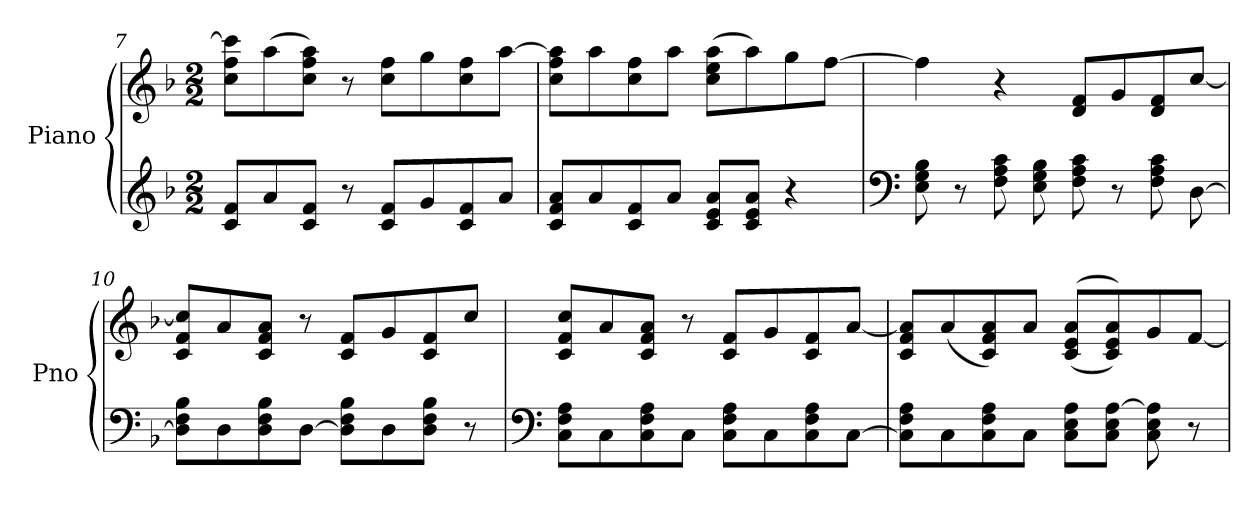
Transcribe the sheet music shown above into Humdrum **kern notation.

**kern	**kern
*part1	*part1
*staff2	*staff1
*I"Piano	*
*I'Pno	*
*clefG2	*clefG2
*k[b-]	*k[b-]
*M2/2	*M2/2
=7	=7
8c/ 8f/L	8cc\ 8ff\ 8ccc\]L
8a/	(>8aa\
8c/ 8f/J	8cc\ 8ff\ 8aa\J)
8r	8r
8c/ 8f/L	8cc\ 8ff\L
8g/	8gg\
8c/ 8f/	8cc\ 8ff\
8a/J	[8aa\J
!!LO:LB:g=z
=8	=8
8c/ 8f/ 8a/L	8cc\ 8ff\ 8aa\]L
8a/	8aa\
8c/ 8f/	8cc\ 8ff\
8a/J	8aa\J
8c/ 8e/ 8a/L	(>8cc\ 8ee\ 8aa\L
8c/ 8e/ 8a/J	8aa\)
4r	8gg\
.	[8ff\J
=9	=9
*clefF4	*
8E\ 8G\ 8B-\	4ff\]
8r	.
8F\ 8A\ 8c\	4r
8E\ 8G\ 8B-\	.
8F\ 8A\ 8c\	8d/ 8f/L
8r	8g/
8F\ 8A\ 8c\	8d/ 8f/
[8D\	[8cc/J
=10	=10
8D\] 8F\ 8B-\L	8c/ 8f/ 8cc/]L
8D\	8a/
8D\ 8F\ 8B-\	8c/ 8f/ 8a/J
[8D\J	8r
8D\] 8F\ 8B-\L	8c/ 8f/L
8D\	8g/
8D\ 8F\ 8B-\J	8c/ 8f/
8r	8cc/J
!!LO:LB:g=z
=11	=11
*clefF4	*
8C\ 8F\ 8A\L	8c/ 8f/ 8cc/L
8C\	8a/
8C\ 8F\ 8A\	8c/ 8f/ 8a/J
8C\J	8r
8C\ 8F\ 8A\L	8c/ 8f/L
8C\	8g/
8C\ 8F\ 8A\	8c/ 8f/
[8C\J	[8a/J
=12	=12
8C\] 8F\ 8A\L	8c/ 8f/ 8a/]L
8C\	(8a/
8C\ 8F\ 8A\	8c/ 8f/ 8a/)
8C\J	8a/J
8C\ 8E\ 8A\L	(>(8c/ 8e/ 8a/L
8C\ 8E\ [8A\J	8c/ 8e/ 8a/))
8C\ 8E\ 8A\]	8g/
8r	[8f/J
=	=
*-	*-
